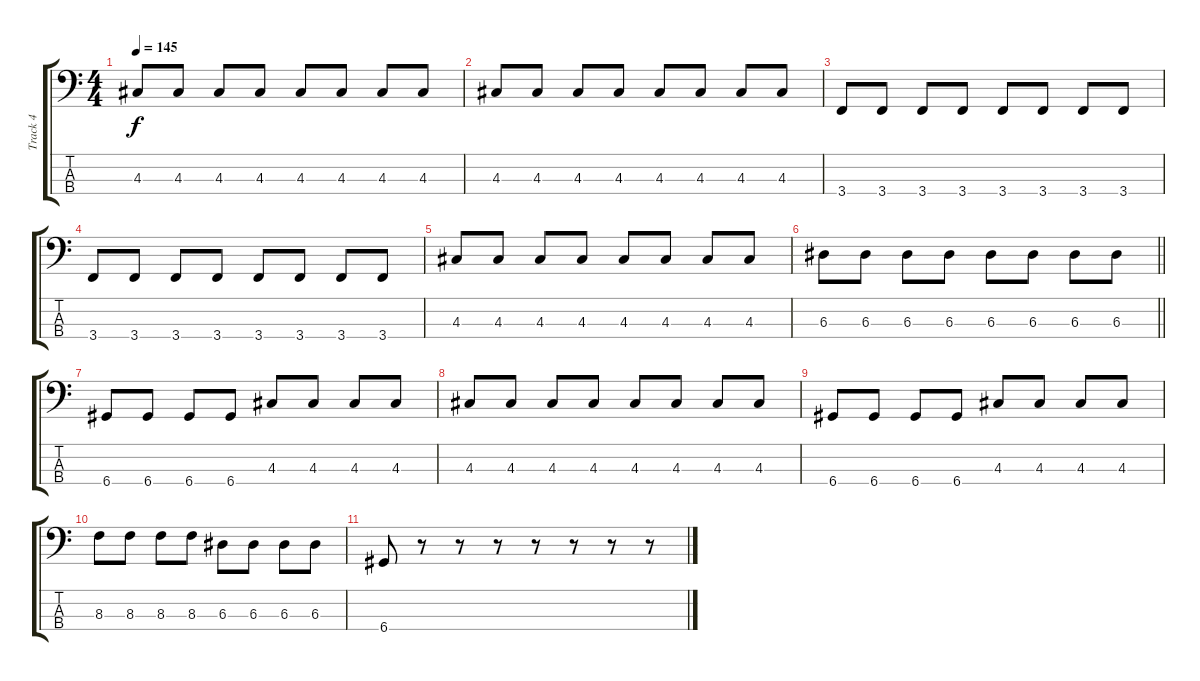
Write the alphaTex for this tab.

\track ("Track 4" "Track 4") {instrument electricbassfinger}
\staff {score tabs}
\tuning (G2 D2 A1 D1) {hide}
\ts (4 4)
\tempo 145
\clef f4
\ks c
4.3.8{dy f} 4.3.8 4.3.8 4.3.8 4.3.8 4.3.8 4.3.8 4.3.8 |
4.3.8 4.3.8 4.3.8 4.3.8 4.3.8 4.3.8 4.3.8 4.3.8 |
3.4.8 3.4.8 3.4.8 3.4.8 3.4.8 3.4.8 3.4.8 3.4.8 |
3.4.8 3.4.8 3.4.8 3.4.8 3.4.8 3.4.8 3.4.8 3.4.8 |
4.3.8 4.3.8 4.3.8 4.3.8 4.3.8 4.3.8 4.3.8 4.3.8 |
\barLineRight lightlight
6.3.8 6.3.8 6.3.8 6.3.8 6.3.8 6.3.8 6.3.8 6.3.8 |
6.4.8 6.4.8 6.4.8 6.4.8 4.3.8 4.3.8 4.3.8 4.3.8 |
4.3.8 4.3.8 4.3.8 4.3.8 4.3.8 4.3.8 4.3.8 4.3.8 |
6.4.8 6.4.8 6.4.8 6.4.8 4.3.8 4.3.8 4.3.8 4.3.8 |
8.3.8 8.3.8 8.3.8 8.3.8 6.3.8 6.3.8 6.3.8 6.3.8 |
6.4.8 r.8 r.8 r.8 r.8 r.8 r.8 r.8
